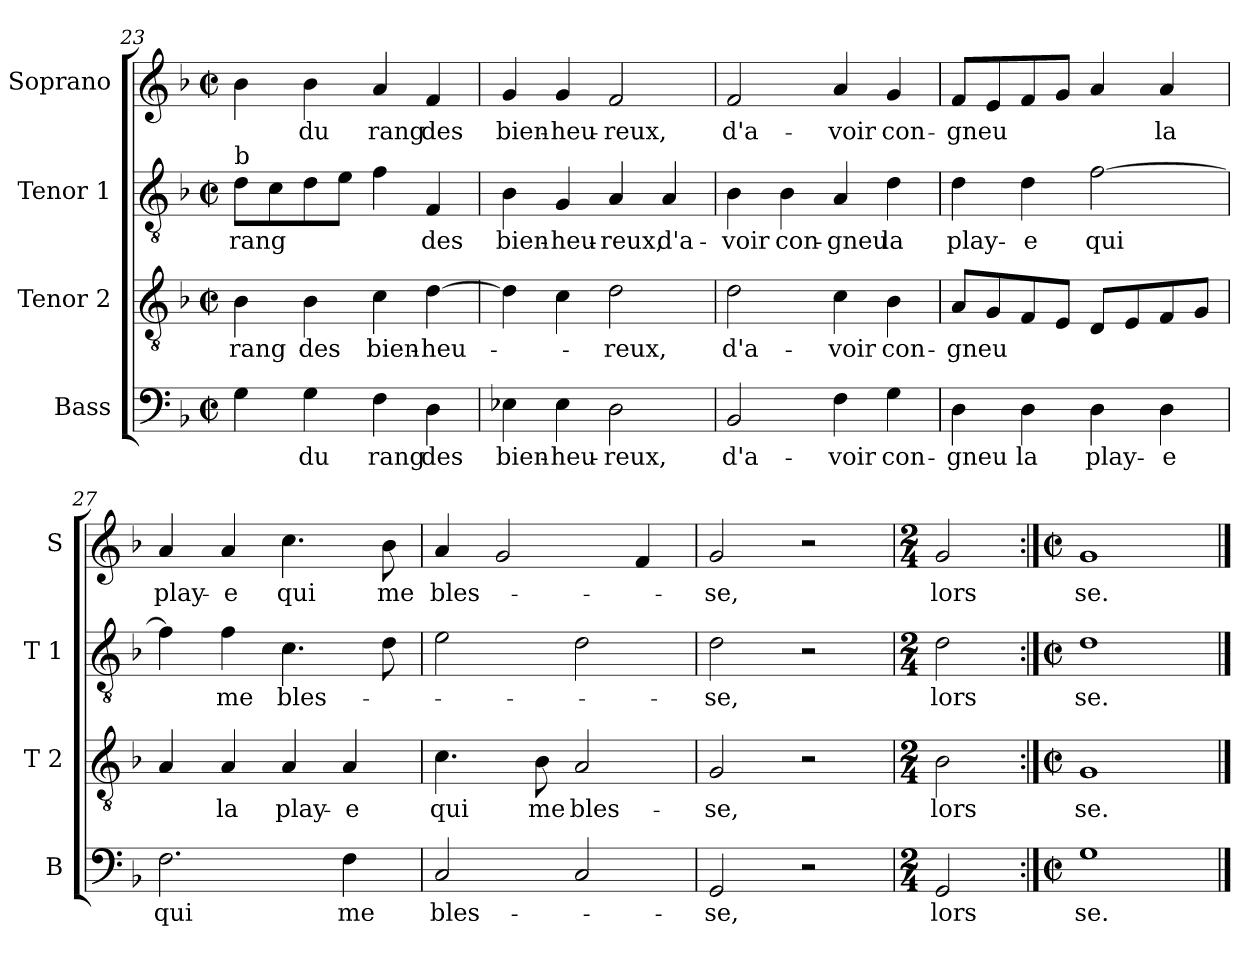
**kern	**text	**kern	**text	**kern	**text	**kern	**text
*part4	*part4	*part3	*part3	*part2	*part2	*part1	*part1
*staff4	*staff4	*staff3	*staff3	*staff2	*staff2	*staff1	*staff1
*I"Bass	*	*I"Tenor 2	*	*I"Tenor 1	*	*I"Soprano	*
*I'B	*	*I'T 2	*	*I'T 1	*	*I'S	*
*clefF4	*	*clefGv2	*	*clefGv2	*	*clefG2	*
*k[b-]	*	*k[b-]	*	*k[b-]	*	*k[b-]	*
*F:	*	*F:	*	*F:	*	*F:	*
*M2/2	*	*M2/2	*	*M2/2	*	*M2/2	*
*met(c|)	*	*met(c|)	*	*met(c|)	*	*met(c|)	*
=23	=23	=23	=23	=23	=23	=23	=23
!	!	!	!	!LO:TX:a:t=b	!	!	!
!	!	!	!LO:LY:b	!	!LO:LY:b	!	!
4G\	.	4B-\	rang	8d\L	rang	4b-\	.
.	.	.	.	8c\	.	.	.
!	!LO:LY:b	!	!LO:LY:b	!	!	!	!LO:LY:b
4G\	du	4B-\	des	8d\	.	4b-\	du
.	.	.	.	8e\J	.	.	.
!	!LO:LY:b	!	!LO:LY:b	!	!	!	!LO:LY:b
4F\	rang	4c\	bien-	4f\	.	4a/	rang
!	!LO:LY:b	!	!LO:LY:b	!	!LO:LY:b	!	!LO:LY:b
4D\	des	[4d\	-heu-	4F/	des	4f/	des
=24	=24	=24	=24	=24	=24	=24	=24
!	!LO:LY:b	!	!	!	!LO:LY:b	!	!LO:LY:b
4E-X\	bien-	4d\]	.	4B-\	bien-	4g/	bien-
!	!LO:LY:b	!	!	!	!LO:LY:b	!	!LO:LY:b
4E-\	-heu-	4c\	.	4G/	-heu-	4g/	-heu-
!	!LO:LY:b	!	!LO:LY:b	!	!LO:LY:b	!	!LO:LY:b
2D\	-reux,	2d\	-reux,	4A/	-reux,	2f/	-reux,
!	!	!	!	!	!LO:LY:b	!	!
.	.	.	.	4A/	d'a-	.	.
=25	=25	=25	=25	=25	=25	=25	=25
!	!LO:LY:b	!	!LO:LY:b	!	!LO:LY:b	!	!LO:LY:b
2BB-/	d'a-	2d\	d'a-	4B-\	-voir	2f/	d'a-
!	!	!	!	!	!LO:LY:b	!	!
.	.	.	.	4B-\	con-	.	.
!	!LO:LY:b	!	!LO:LY:b	!	!LO:LY:b	!	!LO:LY:b
4F\	-voir	4c\	-voir	4A/	-gneu	4a/	-voir
!	!LO:LY:b	!	!LO:LY:b	!	!LO:LY:b	!	!LO:LY:b
4G\	con-	4B-\	con-	4d\	la	4g/	con-
=26	=26	=26	=26	=26	=26	=26	=26
!	!LO:LY:b	!	!LO:LY:b	!	!LO:LY:b	!	!LO:LY:b
4D\	-gneu	8A/L	-gneu	4d\	play-	8f/L	-gneu
.	.	8G/	.	.	.	8e/	.
!	!LO:LY:b	!	!	!	!LO:LY:b	!	!
4D\	la	8F/	.	4d\	-e	8f/	.
.	.	8E/J	.	.	.	8g/J	.
!	!LO:LY:b	!	!	!	!LO:LY:b	!	!
4D\	play-	8D/L	.	[2f\	qui	4a/	.
.	.	8E/	.	.	.	.	.
!	!LO:LY:b	!	!	!	!	!	!LO:LY:b
4D\	-e	8F/	.	.	.	4a/	la
.	.	8G/J	.	.	.	.	.
!!LO:PB:g=z
=27	=27	=27	=27	=27	=27	=27	=27
!	!LO:LY:b	!	!	!	!	!	!LO:LY:b
2.F\	qui	4A/	.	4f\]	.	4a/	play-
!	!	!	!LO:LY:b	!	!LO:LY:b	!	!LO:LY:b
.	.	4A/	la	4f\	me	4a/	-e
!	!	!	!LO:LY:b	!	!LO:LY:b	!	!LO:LY:b
.	.	4A/	play-	4.c\	bles-	4.cc\	qui
!	!LO:LY:b	!	!LO:LY:b	!	!	!	!
4F\	me	4A/	-e	.	.	.	.
!	!	!	!	!	!	!	!LO:LY:b
.	.	.	.	8d\	.	8b-\	me
=28	=28	=28	=28	=28	=28	=28	=28
!	!LO:LY:b	!	!LO:LY:b	!	!	!	!LO:LY:b
2C/	bles-	4.c\	qui	2e\	.	4a/	bles-
.	.	.	.	.	.	2g/	.
!	!	!	!LO:LY:b	!	!	!	!
.	.	8B-\	me	.	.	.	.
!	!	!	!LO:LY:b	!	!	!	!
2C/	.	2A/	bles-	2d\	.	.	.
.	.	.	.	.	.	4f/	.
=29	=29	=29	=29	=29	=29	=29	=29
!	!LO:LY:b	!	!LO:LY:b	!	!LO:LY:b	!	!LO:LY:b
2GG/	-se,	2G/	-se,	2d\	-se,	2g/	-se,
2r	.	2r	.	2r	.	2r	.
=30	=30	=30	=30	=30	=30	=30	=30
*M2/4	*	*M2/4	*	*M2/4	*	*M2/4	*
!	!LO:LY:b	!	!LO:LY:b	!	!LO:LY:b	!	!LO:LY:b
2GG/	lors	2B-\	lors	2d\	lors	2g/	lors
=31:|!	=31:|!	=31:|!	=31:|!	=31:|!	=31:|!	=31:|!	=31:|!
*M2/2	*	*M2/2	*	*M2/2	*	*M2/2	*
*met(c|)	*	*met(c|)	*	*met(c|)	*	*met(c|)	*
!	!LO:LY:b	!	!LO:LY:b	!	!LO:LY:b	!	!LO:LY:b
1G	se.	1G	se.	1d	se.	1g	se.
==	==	==	==	==	==	==	==
*-	*-	*-	*-	*-	*-	*-	*-
